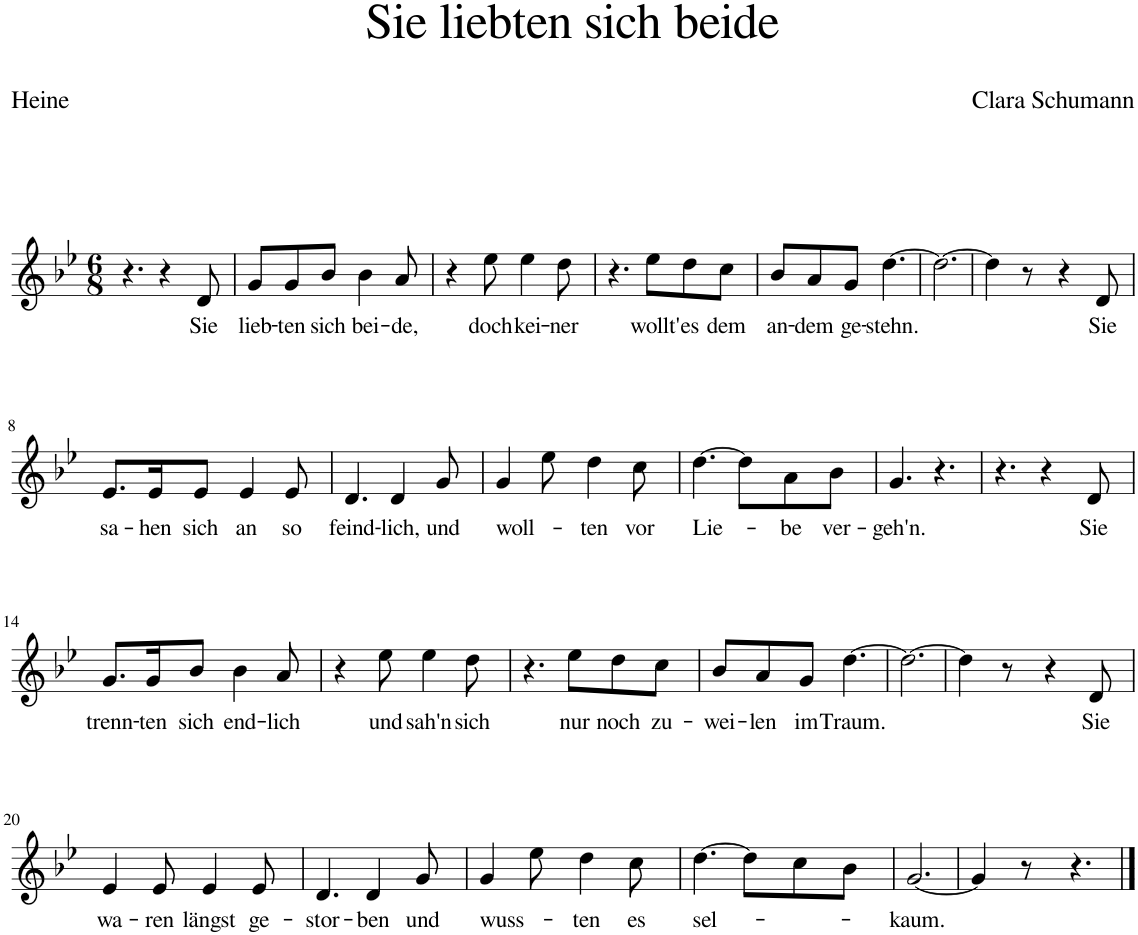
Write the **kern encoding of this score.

**kern	**text
*part1	*part1
*staff1	*staff1
*I"Piano	*
*I'Pno	*
*clefG2	*
*k[b-e-]	*
*M6/8	*
=1	=1
4.r	.
4r	.
!	!LO:LY:b
8d/	Sie
=2	=2
!	!LO:LY:b
8g/L	lieb-
!	!LO:LY:b
8g/	-ten
!	!LO:LY:b
8b-/J	sich
!	!LO:LY:b
4b-\	bei-
!	!LO:LY:b
8a/	-de,
=3	=3
4r	.
!	!LO:LY:b
8ee-\	doch
!	!LO:LY:b
4ee-\	kei-
!	!LO:LY:b
8dd\	-ner
=4	=4
4.r	.
!	!LO:LY:b
8ee-\L	wollt'
!	!LO:LY:b
8dd\	es
!	!LO:LY:b
8cc\J	dem
=5	=5
!	!LO:LY:b
8b-/L	an-
!	!LO:LY:b
8a/	-dem
!	!LO:LY:b
8g/J	ge-
!	!LO:LY:b
[4.dd\	-stehn.
=6	=6
2.dd\_	.
=7	=7
4dd\]	.
8r	.
4r	.
!	!LO:LY:b
8d/	Sie
!!LO:LB:g=z
=8	=8
!	!LO:LY:b
8.e-/L	sa-
!	!LO:LY:b
16e-/K	-hen
!	!LO:LY:b
8e-/J	sich
!	!LO:LY:b
4e-/	an
!	!LO:LY:b
8e-/	so
=9	=9
!	!LO:LY:b
4.d/	feind-
!	!LO:LY:b
4d/	-lich,
!	!LO:LY:b
8g/	und
=10	=10
!	!LO:LY:b
4g/	woll-
8ee-\	.
!	!LO:LY:b
4dd\	-ten
!	!LO:LY:b
8cc\	vor
=11	=11
!	!LO:LY:b
[4.dd\	Lie-
8dd\L]	.
!	!LO:LY:b
8a\	-be
!	!LO:LY:b
8b-\J	ver-
=12	=12
!	!LO:LY:b
4.g/	-geh'n.
4.r	.
=13	=13
4.r	.
4r	.
!	!LO:LY:b
8d/	Sie
!!LO:LB:g=z
=14	=14
!	!LO:LY:b
8.g/L	trenn-
!	!LO:LY:b
16g/K	-ten
!	!LO:LY:b
8b-/J	sich
!	!LO:LY:b
4b-\	end-
!	!LO:LY:b
8a/	-lich
=15	=15
4r	.
!	!LO:LY:b
8ee-\	und
!	!LO:LY:b
4ee-\	sah'n
!	!LO:LY:b
8dd\	sich
=16	=16
4.r	.
!	!LO:LY:b
8ee-\L	nur
!	!LO:LY:b
8dd\	noch
!	!LO:LY:b
8cc\J	zu-
=17	=17
!	!LO:LY:b
8b-/L	-wei-
!	!LO:LY:b
8a/	-len
!	!LO:LY:b
8g/J	im
!	!LO:LY:b
[4.dd\	Traum.
=18	=18
2.dd\_	.
=19	=19
4dd\]	.
8r	.
4r	.
!	!LO:LY:b
8d/	Sie
!!LO:LB:g=z
=20	=20
!	!LO:LY:b
4e-/	wa-
!	!LO:LY:b
8e-/	-ren
!	!LO:LY:b
4e-/	längst
!	!LO:LY:b
8e-/	ge-
=21	=21
!	!LO:LY:b
4.d/	stor-
!	!LO:LY:b
4d/	-ben
!	!LO:LY:b
8g/	und
=22	=22
!	!LO:LY:b
4g/	wuss-
8ee-\	.
!	!LO:LY:b
4dd\	-ten
!	!LO:LY:b
8cc\	es
=23	=23
!	!LO:LY:b
[4.dd\	sel-
8dd\L]	.
8cc\	.
8b-\J	.
=24	=24
!	!LO:LY:b
[2.g/	kaum.
=25	=25
4g/]	.
8r	.
4.r	.
==	==
*-	*-
